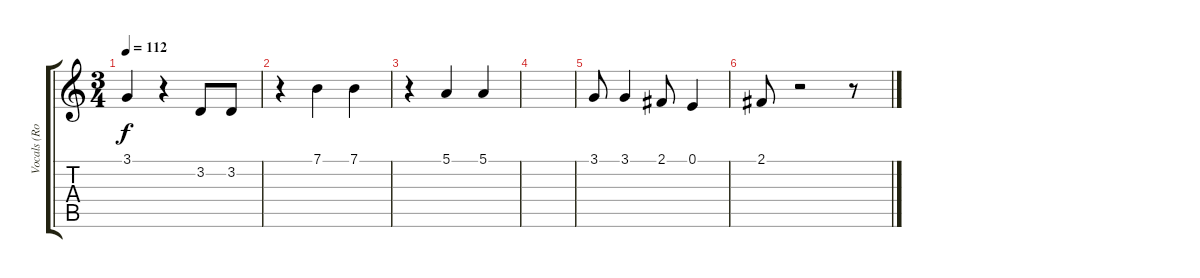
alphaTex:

\track ("Vocals (Roger Waters)" "Vocals (Ro") {instrument lead6voice}
\staff {score tabs}
\tuning (E4 B3 G3 D3 A2 E2) {hide}
\ts (3 4)
\tempo 112
\clef g2
\ks c
3.1{t}.4{dy f} r.4 3.2.8 3.2.8 |
r.4 7.1.4 7.1.4 |
r.4 5.1.4 5.1.4 |
|
3.1.8 3.1.4 2.1.8 0.1.4 |
2.1.8 r.2 r.8
